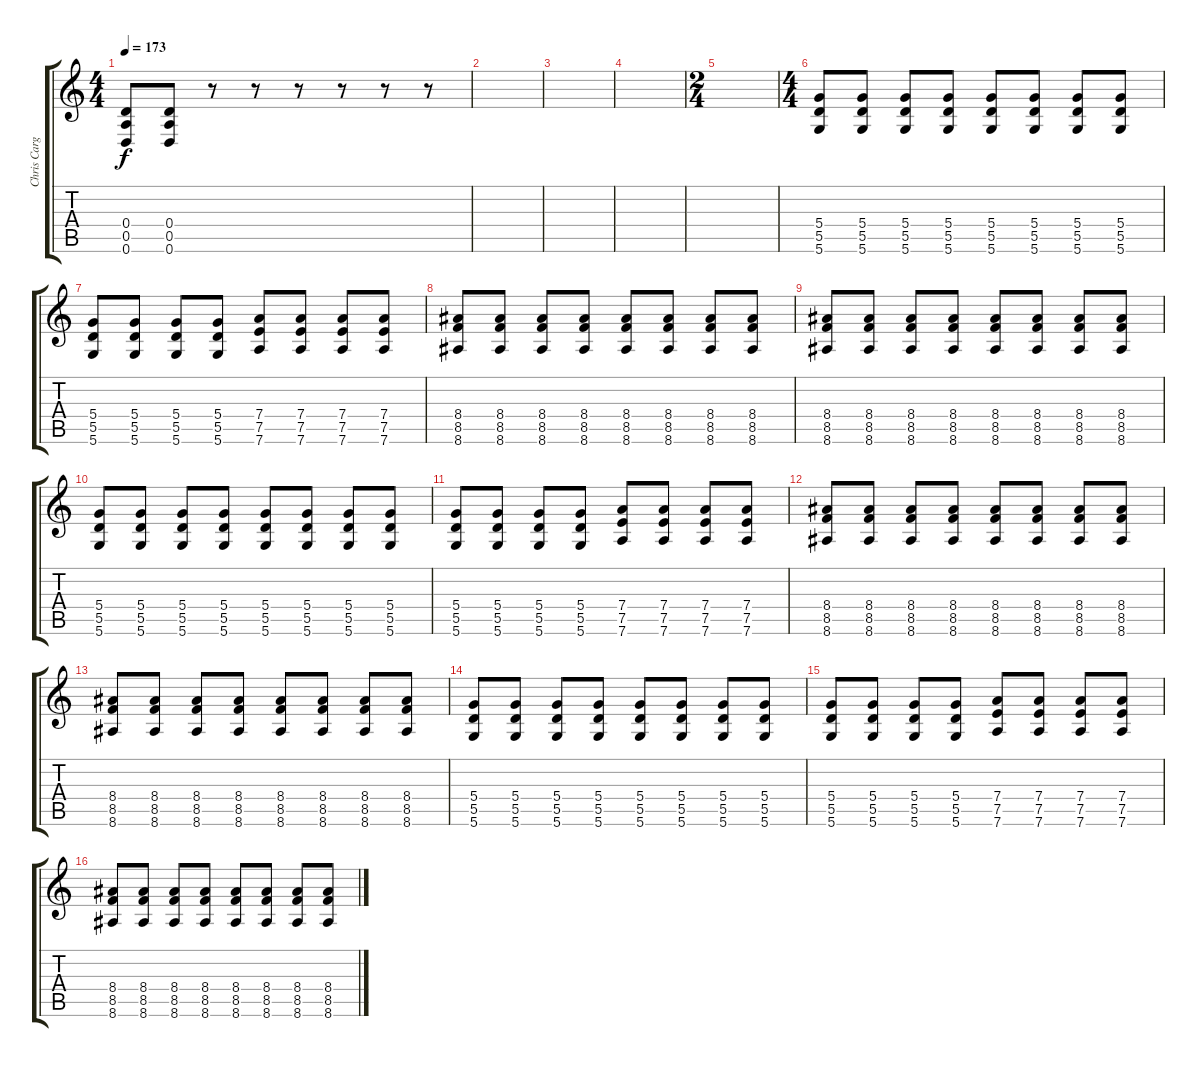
\track ("Chris Cargile" "Chris Carg") {instrument distortionguitar}
\staff {score tabs}
\tuning (E4 B3 G3 D3 A2 D2) {hide}
\ts (4 4)
\tempo 173
\clef g2
\ks c
(0.4 0.5 0.6).8{dy f} (0.4 0.5 0.6).8 r.8 r.8 r.8 r.8 r.8 r.8 |
|
|
|
\ts (2 4)
|
\ts (4 4)
(5.4 5.5 5.6).8 (5.4 5.5 5.6).8 (5.4 5.5 5.6).8 (5.4 5.5 5.6).8 (5.4 5.5 5.6).8 (5.4 5.5 5.6).8 (5.4 5.5 5.6).8 (5.4 5.5 5.6).8 |
(5.4 5.5 5.6).8 (5.4 5.5 5.6).8 (5.4 5.5 5.6).8 (5.4 5.5 5.6).8 (7.4 7.5 7.6).8 (7.4 7.5 7.6).8 (7.4 7.5 7.6).8 (7.4 7.5 7.6).8 |
(8.4 8.5 8.6).8 (8.4 8.5 8.6).8 (8.4 8.5 8.6).8 (8.4 8.5 8.6).8 (8.4 8.5 8.6).8 (8.4 8.5 8.6).8 (8.4 8.5 8.6).8 (8.4 8.5 8.6).8 |
(8.4 8.5 8.6).8 (8.4 8.5 8.6).8 (8.4 8.5 8.6).8 (8.4 8.5 8.6).8 (8.4 8.5 8.6).8 (8.4 8.5 8.6).8 (8.4 8.5 8.6).8 (8.4 8.5 8.6).8 |
(5.4 5.5 5.6).8 (5.4 5.5 5.6).8 (5.4 5.5 5.6).8 (5.4 5.5 5.6).8 (5.4 5.5 5.6).8 (5.4 5.5 5.6).8 (5.4 5.5 5.6).8 (5.4 5.5 5.6).8 |
(5.4 5.5 5.6).8 (5.4 5.5 5.6).8 (5.4 5.5 5.6).8 (5.4 5.5 5.6).8 (7.4 7.5 7.6).8 (7.4 7.5 7.6).8 (7.4 7.5 7.6).8 (7.4 7.5 7.6).8 |
(8.4 8.5 8.6).8 (8.4 8.5 8.6).8 (8.4 8.5 8.6).8 (8.4 8.5 8.6).8 (8.4 8.5 8.6).8 (8.4 8.5 8.6).8 (8.4 8.5 8.6).8 (8.4 8.5 8.6).8 |
(8.4 8.5 8.6).8 (8.4 8.5 8.6).8 (8.4 8.5 8.6).8 (8.4 8.5 8.6).8 (8.4 8.5 8.6).8 (8.4 8.5 8.6).8 (8.4 8.5 8.6).8 (8.4 8.5 8.6).8 |
(5.4 5.5 5.6).8 (5.4 5.5 5.6).8 (5.4 5.5 5.6).8 (5.4 5.5 5.6).8 (5.4 5.5 5.6).8 (5.4 5.5 5.6).8 (5.4 5.5 5.6).8 (5.4 5.5 5.6).8 |
(5.4 5.5 5.6).8 (5.4 5.5 5.6).8 (5.4 5.5 5.6).8 (5.4 5.5 5.6).8 (7.4 7.5 7.6).8 (7.4 7.5 7.6).8 (7.4 7.5 7.6).8 (7.4 7.5 7.6).8 |
(8.4 8.5 8.6).8 (8.4 8.5 8.6).8 (8.4 8.5 8.6).8 (8.4 8.5 8.6).8 (8.4 8.5 8.6).8 (8.4 8.5 8.6).8 (8.4 8.5 8.6).8 (8.4 8.5 8.6).8
